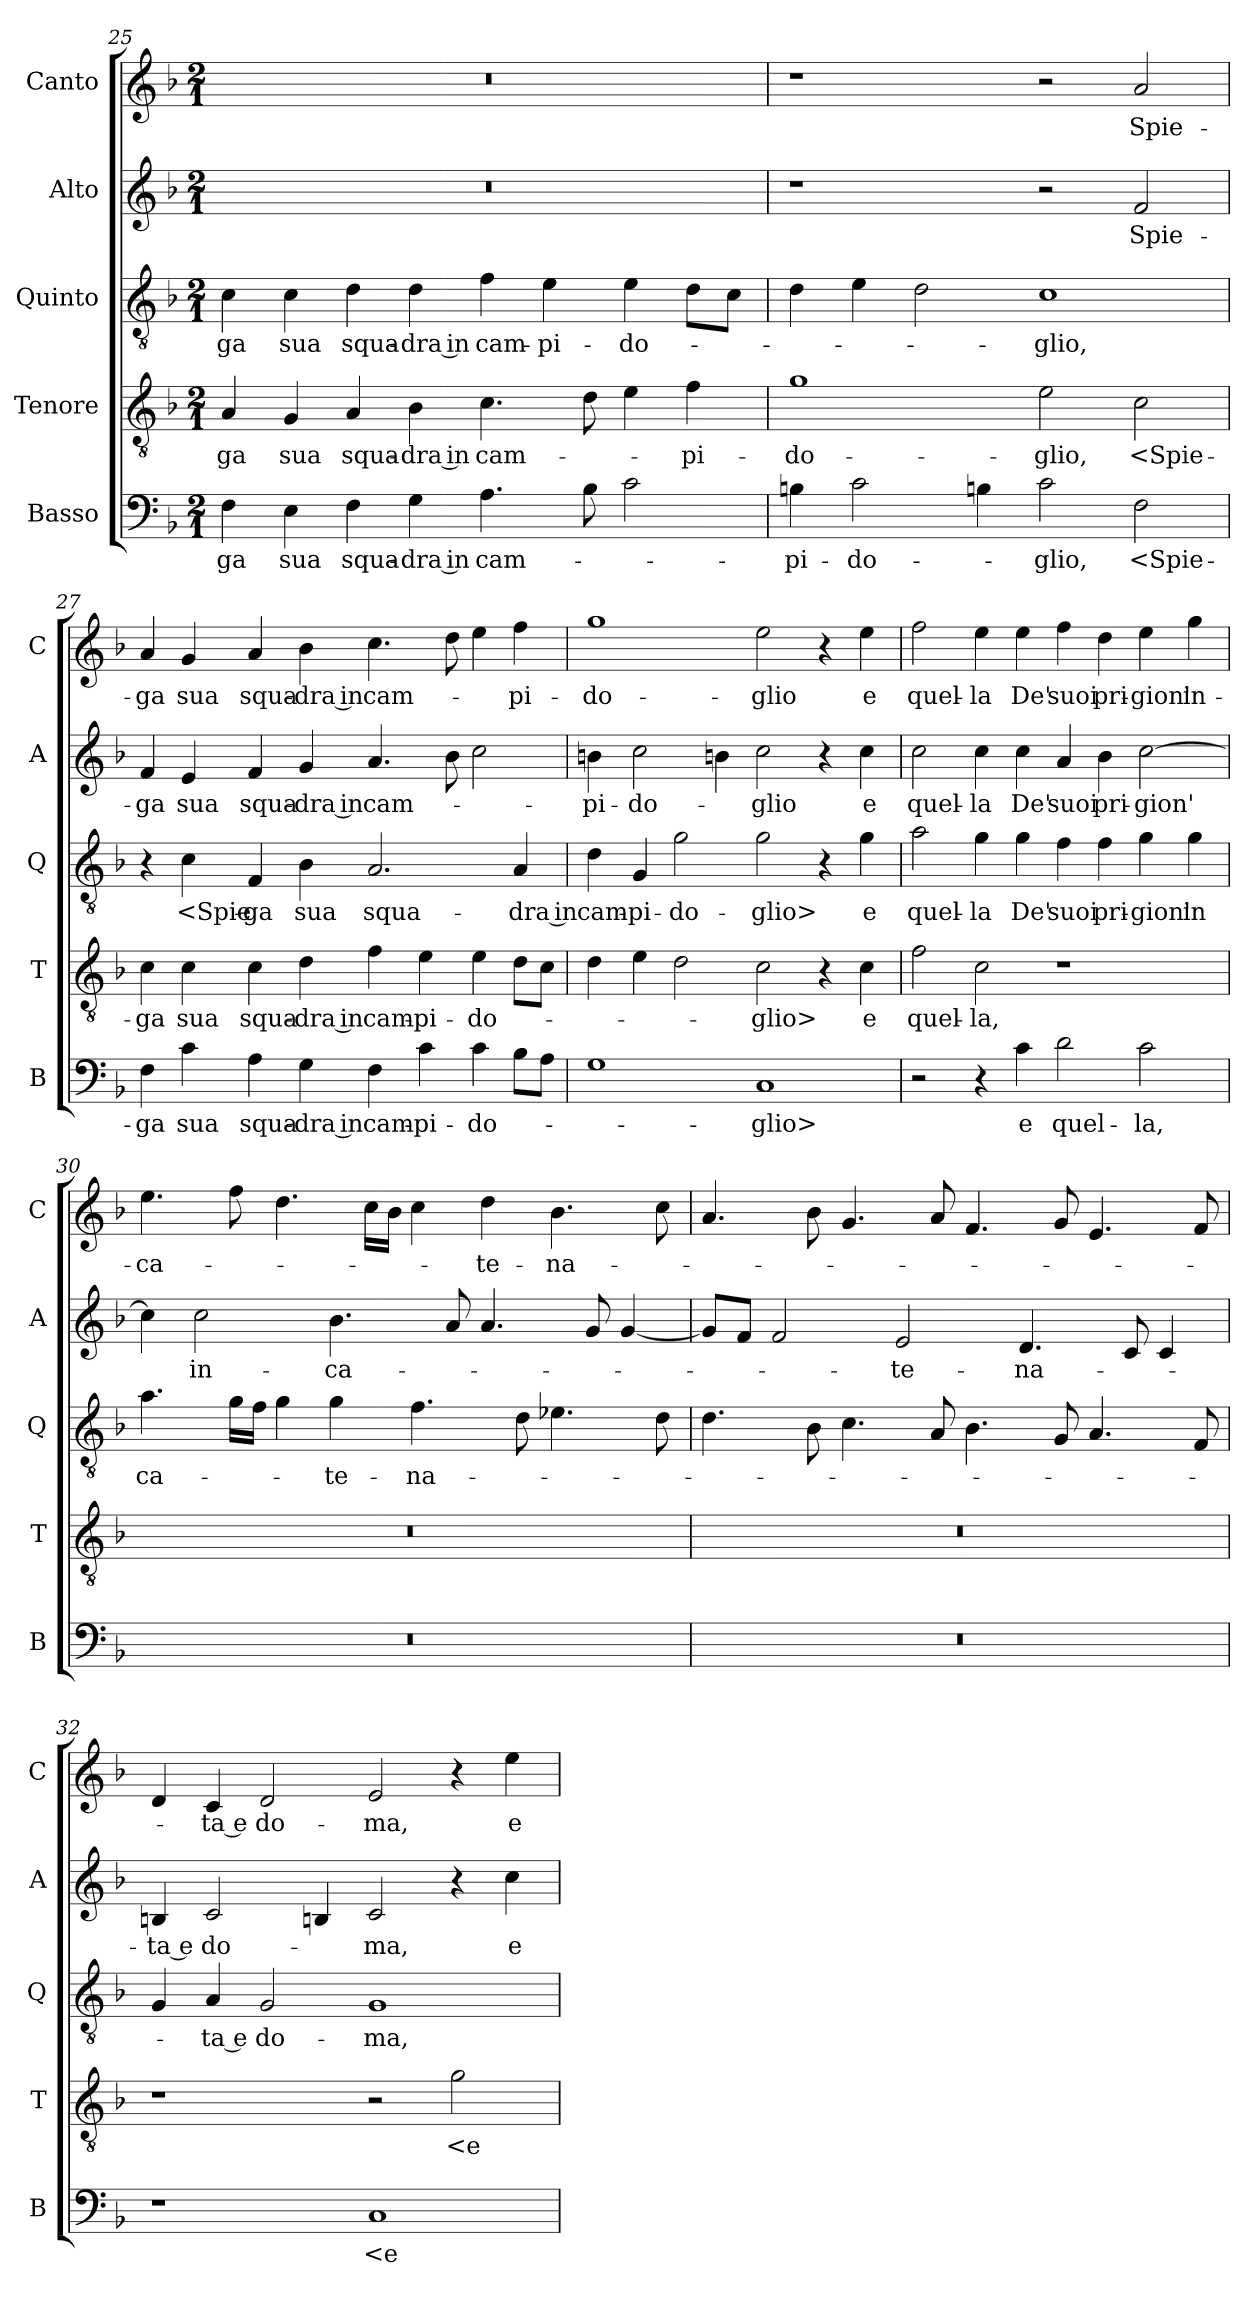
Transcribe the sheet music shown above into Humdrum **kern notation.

**kern	**text	**kern	**text	**kern	**text	**kern	**text	**kern	**text
*part5	*part5	*part4	*part4	*part3	*part3	*part2	*part2	*part1	*part1
*staff5	*staff5	*staff4	*staff4	*staff3	*staff3	*staff2	*staff2	*staff1	*staff1
*I"Basso	*	*I"Tenore	*	*I"Quinto	*	*I"Alto	*	*I"Canto	*
*I'B	*	*I'T	*	*I'Q	*	*I'A	*	*I'C	*
*clefF4	*	*clefGv2	*	*clefGv2	*	*clefG2	*	*clefG2	*
*k[b-]	*	*k[b-]	*	*k[b-]	*	*k[b-]	*	*k[b-]	*
*M2/1	*	*M2/1	*	*M2/1	*	*M2/1	*	*M2/1	*
=25	=25	=25	=25	=25	=25	=25	=25	=25	=25
4F	-ga	4A	-ga	4c	-ga	0r	.	0r	.
4E	sua	4G	sua	4c	sua	.	.	.	.
4F	squa-	4A	squa-	4d	squa-	.	.	.	.
4G	-dra in	4B-	-dra in	4d	-dra in	.	.	.	.
4.A	cam-	4.c	cam-	4f	cam-	.	.	.	.
.	.	.	.	4e	-pi-	.	.	.	.
8B-	.	8d	.	.	.	.	.	.	.
2c	.	4e	.	4e	-do-	.	.	.	.
.	.	4f	-pi-	8dL	.	.	.	.	.
.	.	.	.	8cJ	.	.	.	.	.
=26	=26	=26	=26	=26	=26	=26	=26	=26	=26
4Bn	-pi-	1g	-do-	4d	.	1r	.	1r	.
2c	-do-	.	.	4e	.	.	.	.	.
.	.	.	.	2d	.	.	.	.	.
4Bn	.	.	.	.	.	.	.	.	.
2c	-glio,	2e	-glio,	1c	-glio,	2r	.	2r	.
2F	<Spie-	2c	<Spie-	.	.	2f	Spie-	2a	Spie-
=27	=27	=27	=27	=27	=27	=27	=27	=27	=27
4F	-ga	4c	-ga	4r	.	4f	-ga	4a	-ga
4c	sua	4c	sua	4c	<Spie-	4e	sua	4g	sua
4A	squa-	4c	squa-	4F	-ga	4f	squa-	4a	squa-
4G	-dra in	4d	-dra in	4B-	sua	4g	-dra in	4b-	-dra in
4F	cam-	4f	cam-	2.A	squa-	4.a	cam-	4.cc	cam-
4c	-pi-	4e	-pi-	.	.	.	.	.	.
.	.	.	.	.	.	8b-	.	8dd	.
4c	-do-	4e	-do-	.	.	2cc	.	4ee	.
8B-L	.	8dL	.	4A	-dra in	.	.	4ff	-pi-
8AJ	.	8cJ	.	.	.	.	.	.	.
=28	=28	=28	=28	=28	=28	=28	=28	=28	=28
1G	.	4d	.	4d	cam-	4bn	-pi-	1gg	-do-
.	.	4e	.	4G	-pi-	2cc	-do-	.	.
.	.	2d	.	2g	-do-	.	.	.	.
.	.	.	.	.	.	4bn	.	.	.
1C	-glio>	2c	-glio>	2g	-glio>	2cc	-glio	2ee	-glio
.	.	4r	.	4r	.	4r	.	4r	.
.	.	4c	e	4g	e	4cc	e	4ee	e
=29	=29	=29	=29	=29	=29	=29	=29	=29	=29
2r	.	2f	quel-	2a	quel-	2cc	quel-	2ff	quel-
4r	.	2c	-la,	4g	-la	4cc	-la	4ee	-la
4c	e	.	.	4g	De'	4cc	De'	4ee	De'
2d	quel-	1r	.	4f	suoi	4a	suoi	4ff	suoi
.	.	.	.	4f	pri-	4b-	pri-	4dd	pri-
2c	-la,	.	.	4g	-gion'	[2cc	-gion'	4ee	-gion'
.	.	.	.	4g	in	.	.	4gg	in-
=30	=30	=30	=30	=30	=30	=30	=30	=30	=30
0r	.	0r	.	4.a	ca-	4cc]	.	4.ee	-ca-
.	.	.	.	.	.	2cc	in-	.	.
.	.	.	.	16gLL	.	.	.	8ff	.
.	.	.	.	16fJJ	.	.	.	.	.
.	.	.	.	4g	.	.	.	4.dd	.
.	.	.	.	4g	-te-	4.b-	-ca-	.	.
.	.	.	.	.	.	.	.	16ccLL	.
.	.	.	.	.	.	.	.	16b-JJ	.
.	.	.	.	4.f	-na-	.	.	4cc	.
.	.	.	.	.	.	8a	.	.	.
.	.	.	.	.	.	4.a	.	4dd	-te-
.	.	.	.	8d	.	.	.	.	.
.	.	.	.	4.e-X	.	.	.	4.b-	-na-
.	.	.	.	.	.	8g	.	.	.
.	.	.	.	.	.	[4g	.	.	.
.	.	.	.	8d	.	.	.	8cc	.
=31	=31	=31	=31	=31	=31	=31	=31	=31	=31
0r	.	0r	.	4.d	.	8gL]	.	4.a	.
.	.	.	.	.	.	8fJ	.	.	.
.	.	.	.	.	.	2f	.	.	.
.	.	.	.	8B-	.	.	.	8b-	.
.	.	.	.	4.c	.	.	.	4.g	.
.	.	.	.	.	.	2e	-te-	.	.
.	.	.	.	8A	.	.	.	8a	.
.	.	.	.	4.B-	.	.	.	4.f	.
.	.	.	.	.	.	4.d	-na-	.	.
.	.	.	.	8G	.	.	.	8g	.
.	.	.	.	4.A	.	.	.	4.e	.
.	.	.	.	.	.	8c	.	.	.
.	.	.	.	.	.	4c	.	.	.
.	.	.	.	8F	.	.	.	8f	.
=32	=32	=32	=32	=32	=32	=32	=32	=32	=32
1r	.	1r	.	4G	.	4Bn	-ta e	4d	.
.	.	.	.	4A	-ta e	2c	do-	4c	-ta e
.	.	.	.	2G	do-	.	.	2d	do-
.	.	.	.	.	.	4Bn	.	.	.
1C	<e	2r	.	1G	-ma,	2c	-ma,	2e	-ma,
.	.	2g	<e	.	.	4r	.	4r	.
.	.	.	.	.	.	4cc	e	4ee	e
=	=	=	=	=	=	=	=	=	=
*-	*-	*-	*-	*-	*-	*-	*-	*-	*-
